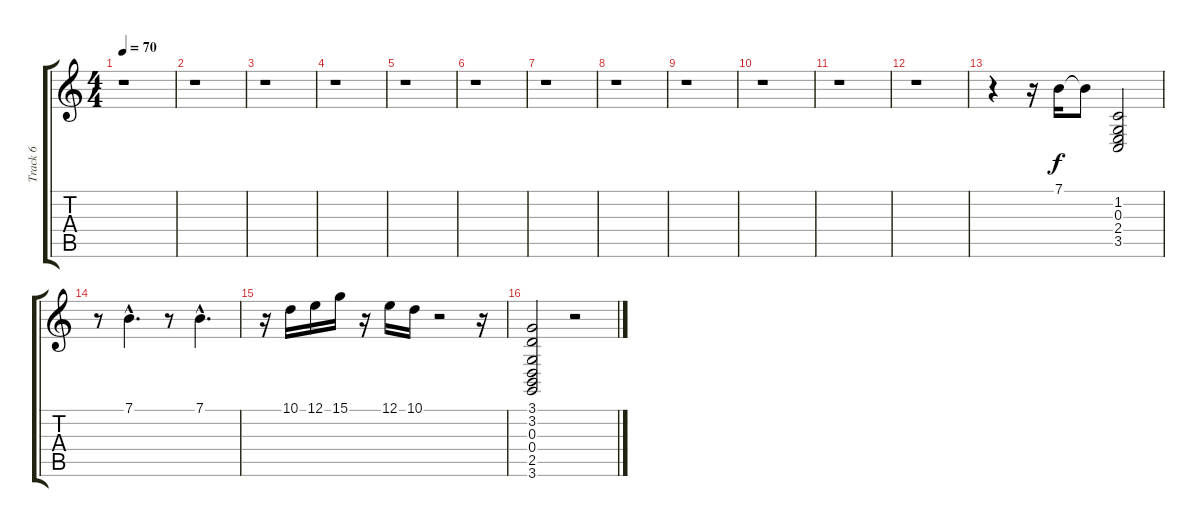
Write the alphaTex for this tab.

\track ("Track 6" "Track 6") {instrument rockorgan}
\staff {score tabs}
\tuning (E4 B3 G3 D3 A2 E2) {hide}
\ts (4 4)
\tempo 70
\clef g2
\ks c
r.1{dy f instrument rockorgan} |
r.1 |
r.1 |
r.1 |
r.1 |
r.1 |
r.1 |
r.1 |
r.1 |
r.1 |
r.1 |
r.1 |
r.4 r.16 7.1.16 7.1{t}.8 (1.2 0.3 2.4 3.5).2 |
r.8 7.1{hac}.4{d} r.8 7.1{hac}.4{d} |
r.16 10.1.16 12.1.16 15.1.16 r.16 12.1.16 10.1.16 r.2 r.16 |
(3.1 3.2 0.3 0.4 2.5 3.6).2 r.2
